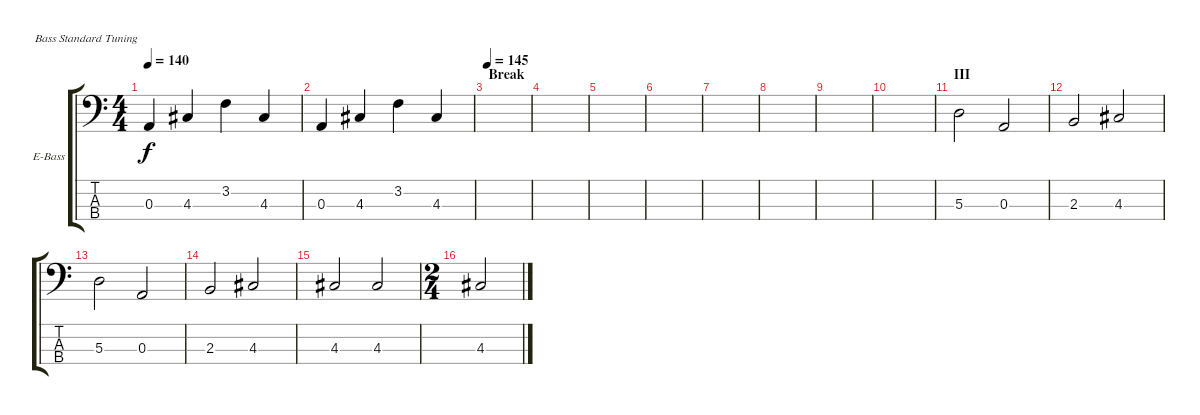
\defaultSystemsLayout 4
\bracketExtendMode groupsimilarinstruments
\firstSystemTrackNameOrientation horizontal
\otherSystemsTrackNameOrientation horizontal
\track ("Bass" "E-Bass") {instrument electricbassfinger}
\staff {score tabs}
\tuning (G2 D2 A1 E1)
\ts (4 4)
\tempo 140
\clef f4
\ks c
0.3.4{dy f} 4.3.4 3.2.4 4.3.4 |
0.3.4 4.3.4 3.2.4 4.3.4 |
\section ("" "Break")
\tempo 145
|
|
|
|
|
|
|
|
\section ("" "III")
5.3.2 0.3.2 |
2.3.2 4.3.2 |
5.3.2 0.3.2 |
2.3.2 4.3.2 |
4.3.2 4.3.2 |
\ts (2 4)
4.3.2
